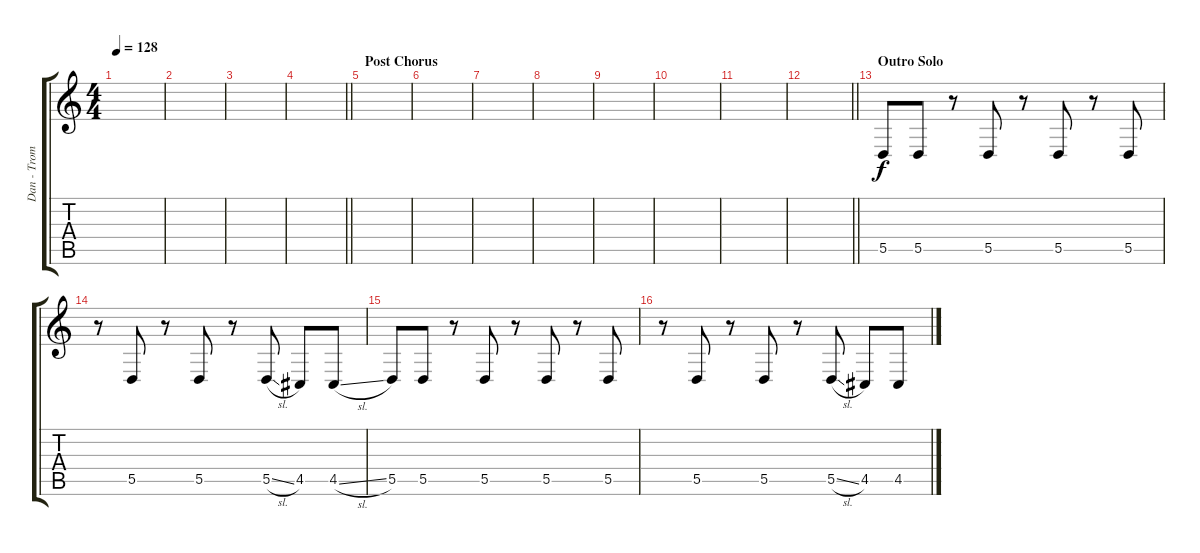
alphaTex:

\track ("Dan - Trombone" "Dan - Trom") {instrument trombone}
\staff {score tabs}
\tuning (E4 B3 G3 D3 A2 E2) {hide}
\ts (4 4)
\tempo 128
\clef g2
\ks c
|
|
|
\barLineRight lightlight
|
\section ("" "Post Chorus")
|
|
|
|
|
|
|
\barLineRight lightlight
|
\section ("" "Outro Solo")
5.5.8 5.5.8 r.8 5.5.8 r.8 5.5.8 r.8 5.5.8 |
r.8 5.5.8 r.8 5.5.8 r.8 5.5{sl}.8 4.5.8 4.5{sl}.8 |
5.5.8 5.5.8 r.8 5.5.8 r.8 5.5.8 r.8 5.5.8 |
r.8 5.5.8 r.8 5.5.8 r.8 5.5{sl}.8 4.5.8 4.5{sl}.8
